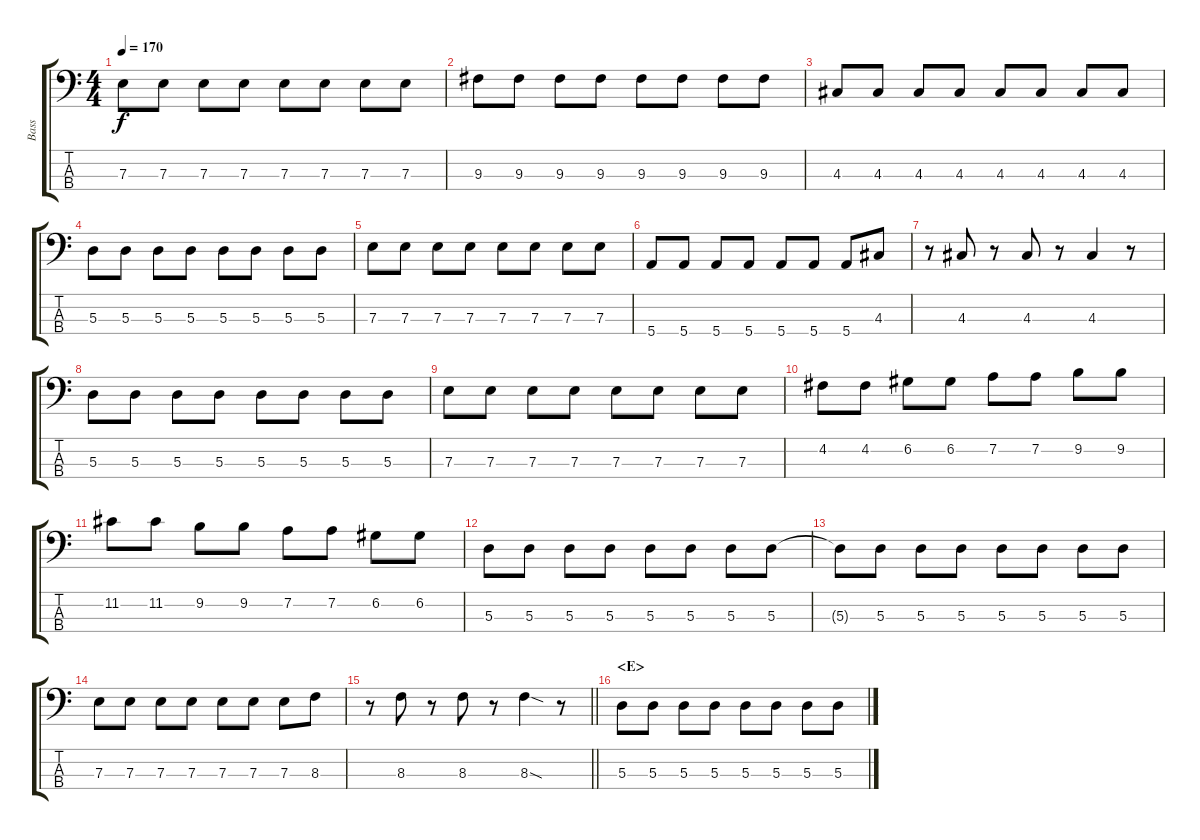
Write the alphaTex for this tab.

\track ("Bass" "Bass") {instrument electricbassfinger}
\staff {score tabs}
\tuning (G2 D2 A1 E1) {hide}
\ts (4 4)
\tempo 170
\clef f4
\ks c
7.3.8{dy f} 7.3.8 7.3.8 7.3.8 7.3.8 7.3.8 7.3.8 7.3.8 |
9.3.8 9.3.8 9.3.8 9.3.8 9.3.8 9.3.8 9.3.8 9.3.8 |
4.3.8 4.3.8 4.3.8 4.3.8 4.3.8 4.3.8 4.3.8 4.3.8 |
5.3.8 5.3.8 5.3.8 5.3.8 5.3.8 5.3.8 5.3.8 5.3.8 |
7.3.8 7.3.8 7.3.8 7.3.8 7.3.8 7.3.8 7.3.8 7.3.8 |
5.4.8 5.4.8 5.4.8 5.4.8 5.4.8 5.4.8 5.4.8 4.3.8 |
r.8 4.3.8 r.8 4.3.8 r.8 4.3.4 r.8 |
5.3.8 5.3.8 5.3.8 5.3.8 5.3.8 5.3.8 5.3.8 5.3.8 |
7.3.8 7.3.8 7.3.8 7.3.8 7.3.8 7.3.8 7.3.8 7.3.8 |
4.2.8 4.2.8 6.2.8 6.2.8 7.2.8 7.2.8 9.2.8 9.2.8 |
11.2.8 11.2.8 9.2.8 9.2.8 7.2.8 7.2.8 6.2.8 6.2.8 |
5.3.8 5.3.8 5.3.8 5.3.8 5.3.8 5.3.8 5.3.8 5.3.8 |
5.3{t}.8 5.3.8 5.3.8 5.3.8 5.3.8 5.3.8 5.3.8 5.3.8 |
7.3.8 7.3.8 7.3.8 7.3.8 7.3.8 7.3.8 7.3.8 8.3.8 |
\barLineRight lightlight
r.8 8.3.8 r.8 8.3.8 r.8 8.3{sod}.4 r.8 |
\section ("" "<E>")
5.3.8 5.3.8 5.3.8 5.3.8 5.3.8 5.3.8 5.3.8 5.3.8
